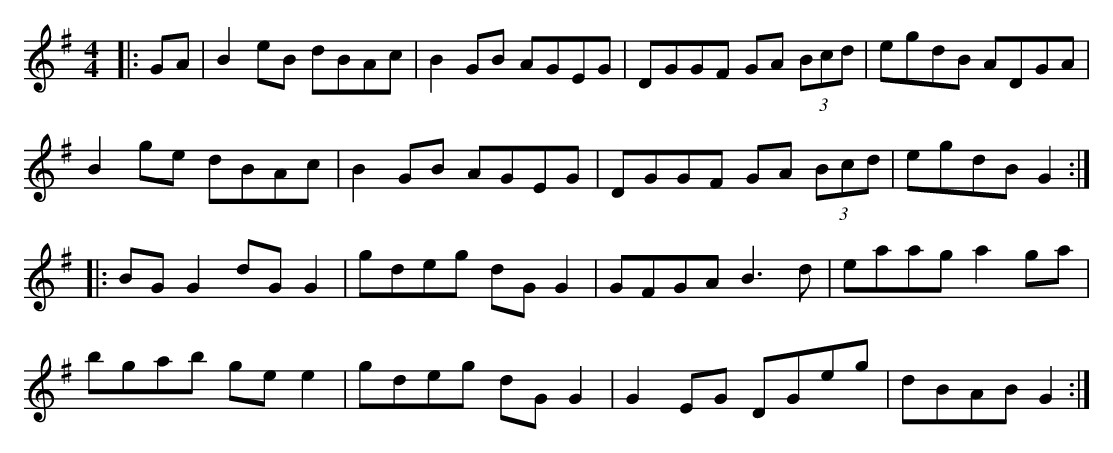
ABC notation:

X:1
M:4/4
K:G
|:GA|B2eB dBAc|B2GB AGEG|DGGF GA (3Bcd|egdB ADGA|
B2ge dBAc|B2GB AGEG|DGGF GA (3Bcd|egdB G2:|
|:BG G2 dG G2|gdeg dG G2|GFGA B3d|eaag a2ga|
bgab ge e2|gdeg dG G2|G2EG DGeg|dBAB G2:|
